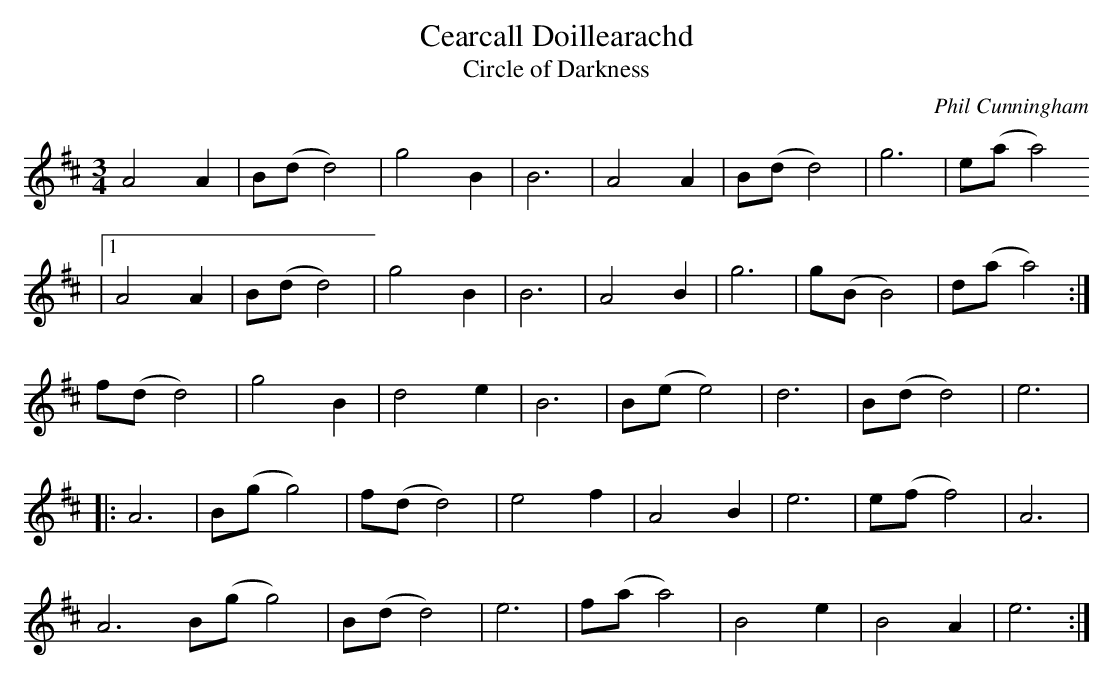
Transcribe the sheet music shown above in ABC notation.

X:1
T:Cearcall Doillearachd
T:Circle of Darkness
C:Phil Cunningham
M:3/4
L:1/4
K:D
A2 A| B/(d/ d2)|g2 B| B3| A2 A| B/(d/d2)|g3| e/(a/a2)
|1 A2 A|B/(d/d2)| g2 B| B3| A2 B| g3 |g/(B/B2)|d/(a/a2):|
2 f/(d/d2)|g2 B| d2 e|B3|B/(e/e2)| d3|B/(d/d2)|e3|
|:A3|B/(g/g2)|f/(d/d2)|e2 f|A2 B|e3|e/(f/f2)|A3|
A3 B/(g/g2)|B/(d/d2)|e3|f/(a/a2)|B2e|B2A|e3 :|
